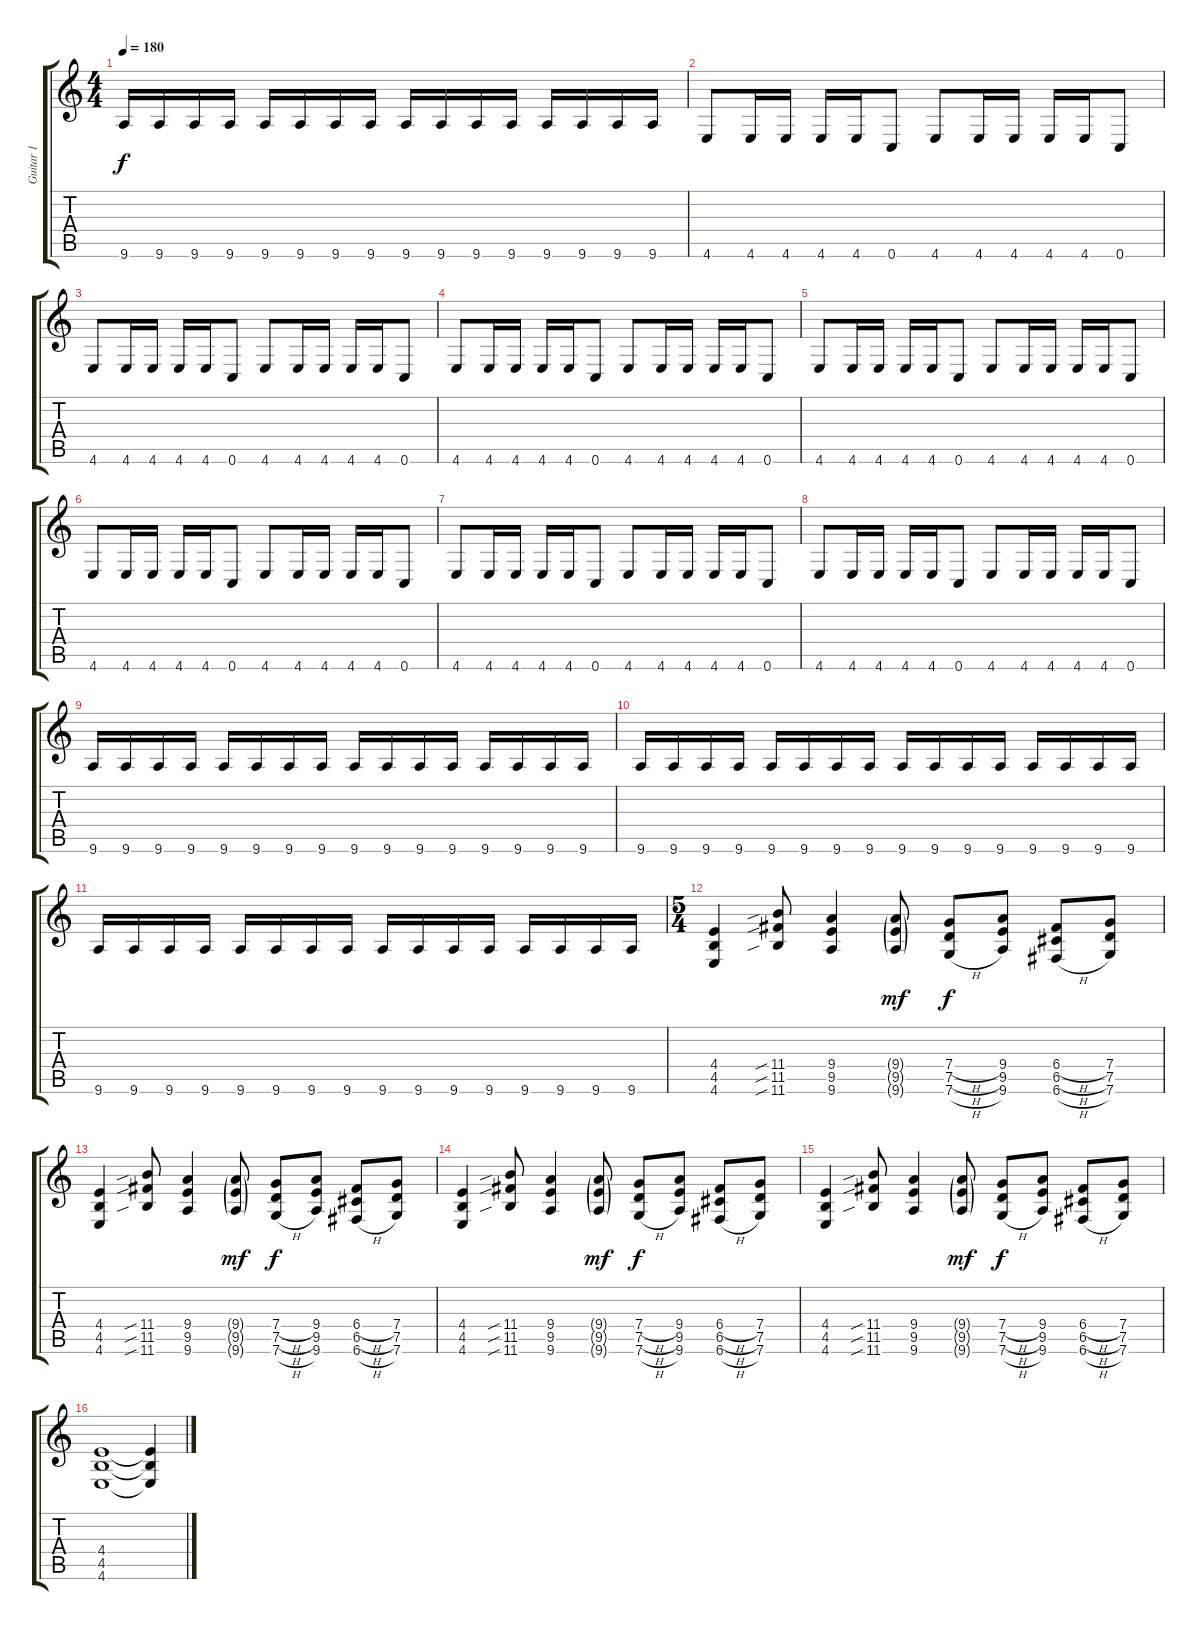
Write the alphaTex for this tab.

\track ("Guitar 1" "Guitar 1") {instrument distortionguitar}
\staff {score tabs}
\tuning (D4 A3 F3 C3 G2 C2) {hide}
\ts (4 4)
\tempo 180
\clef g2
\ks c
9.6.16{dy f} 9.6.16 9.6.16 9.6.16 9.6.16 9.6.16 9.6.16 9.6.16 9.6.16 9.6.16 9.6.16 9.6.16 9.6.16 9.6.16 9.6.16 9.6.16 |
4.6.8 4.6.16 4.6.16 4.6.16 4.6.16 0.6.8 4.6.8 4.6.16 4.6.16 4.6.16 4.6.16 0.6.8 |
4.6.8 4.6.16 4.6.16 4.6.16 4.6.16 0.6.8 4.6.8 4.6.16 4.6.16 4.6.16 4.6.16 0.6.8 |
4.6.8 4.6.16 4.6.16 4.6.16 4.6.16 0.6.8 4.6.8 4.6.16 4.6.16 4.6.16 4.6.16 0.6.8 |
4.6.8 4.6.16 4.6.16 4.6.16 4.6.16 0.6.8 4.6.8 4.6.16 4.6.16 4.6.16 4.6.16 0.6.8 |
4.6.8 4.6.16 4.6.16 4.6.16 4.6.16 0.6.8 4.6.8 4.6.16 4.6.16 4.6.16 4.6.16 0.6.8 |
4.6.8 4.6.16 4.6.16 4.6.16 4.6.16 0.6.8 4.6.8 4.6.16 4.6.16 4.6.16 4.6.16 0.6.8 |
4.6.8 4.6.16 4.6.16 4.6.16 4.6.16 0.6.8 4.6.8 4.6.16 4.6.16 4.6.16 4.6.16 0.6.8 |
9.6.16 9.6.16 9.6.16 9.6.16 9.6.16 9.6.16 9.6.16 9.6.16 9.6.16 9.6.16 9.6.16 9.6.16 9.6.16 9.6.16 9.6.16 9.6.16 |
9.6.16 9.6.16 9.6.16 9.6.16 9.6.16 9.6.16 9.6.16 9.6.16 9.6.16 9.6.16 9.6.16 9.6.16 9.6.16 9.6.16 9.6.16 9.6.16 |
9.6.16 9.6.16 9.6.16 9.6.16 9.6.16 9.6.16 9.6.16 9.6.16 9.6.16 9.6.16 9.6.16 9.6.16 9.6.16 9.6.16 9.6.16 9.6.16 |
\ts (5 4)
(4.4 4.5 4.6).4 (11.4{sib} 11.5{sib} 11.6{sib}).8 (9.4 9.5 9.6).4 (9.4{g} 9.5{g} 9.6{g}).8{dy mf} (7.4{h} 7.5{h} 7.6{h}).8{dy f} (9.4 9.5 9.6).8 (6.4{h} 6.5{h} 6.6{h}).8 (7.4 7.5 7.6).8 |
(4.4 4.5 4.6).4 (11.4{sib} 11.5{sib} 11.6{sib}).8 (9.4 9.5 9.6).4 (9.4{g} 9.5{g} 9.6{g}).8{dy mf} (7.4{h} 7.5{h} 7.6{h}).8{dy f} (9.4 9.5 9.6).8 (6.4{h} 6.5{h} 6.6{h}).8 (7.4 7.5 7.6).8 |
(4.4 4.5 4.6).4 (11.4{sib} 11.5{sib} 11.6{sib}).8 (9.4 9.5 9.6).4 (9.4{g} 9.5{g} 9.6{g}).8{dy mf} (7.4{h} 7.5{h} 7.6{h}).8{dy f} (9.4 9.5 9.6).8 (6.4{h} 6.5{h} 6.6{h}).8 (7.4 7.5 7.6).8 |
(4.4 4.5 4.6).4 (11.4{sib} 11.5{sib} 11.6{sib}).8 (9.4 9.5 9.6).4 (9.4{g} 9.5{g} 9.6{g}).8{dy mf} (7.4{h} 7.5{h} 7.6{h}).8{dy f} (9.4 9.5 9.6).8 (6.4{h} 6.5{h} 6.6{h}).8 (7.4 7.5 7.6).8 |
(4.4 4.5 4.6).1 (4.4{t} 4.5{t} 4.6{t}).4
